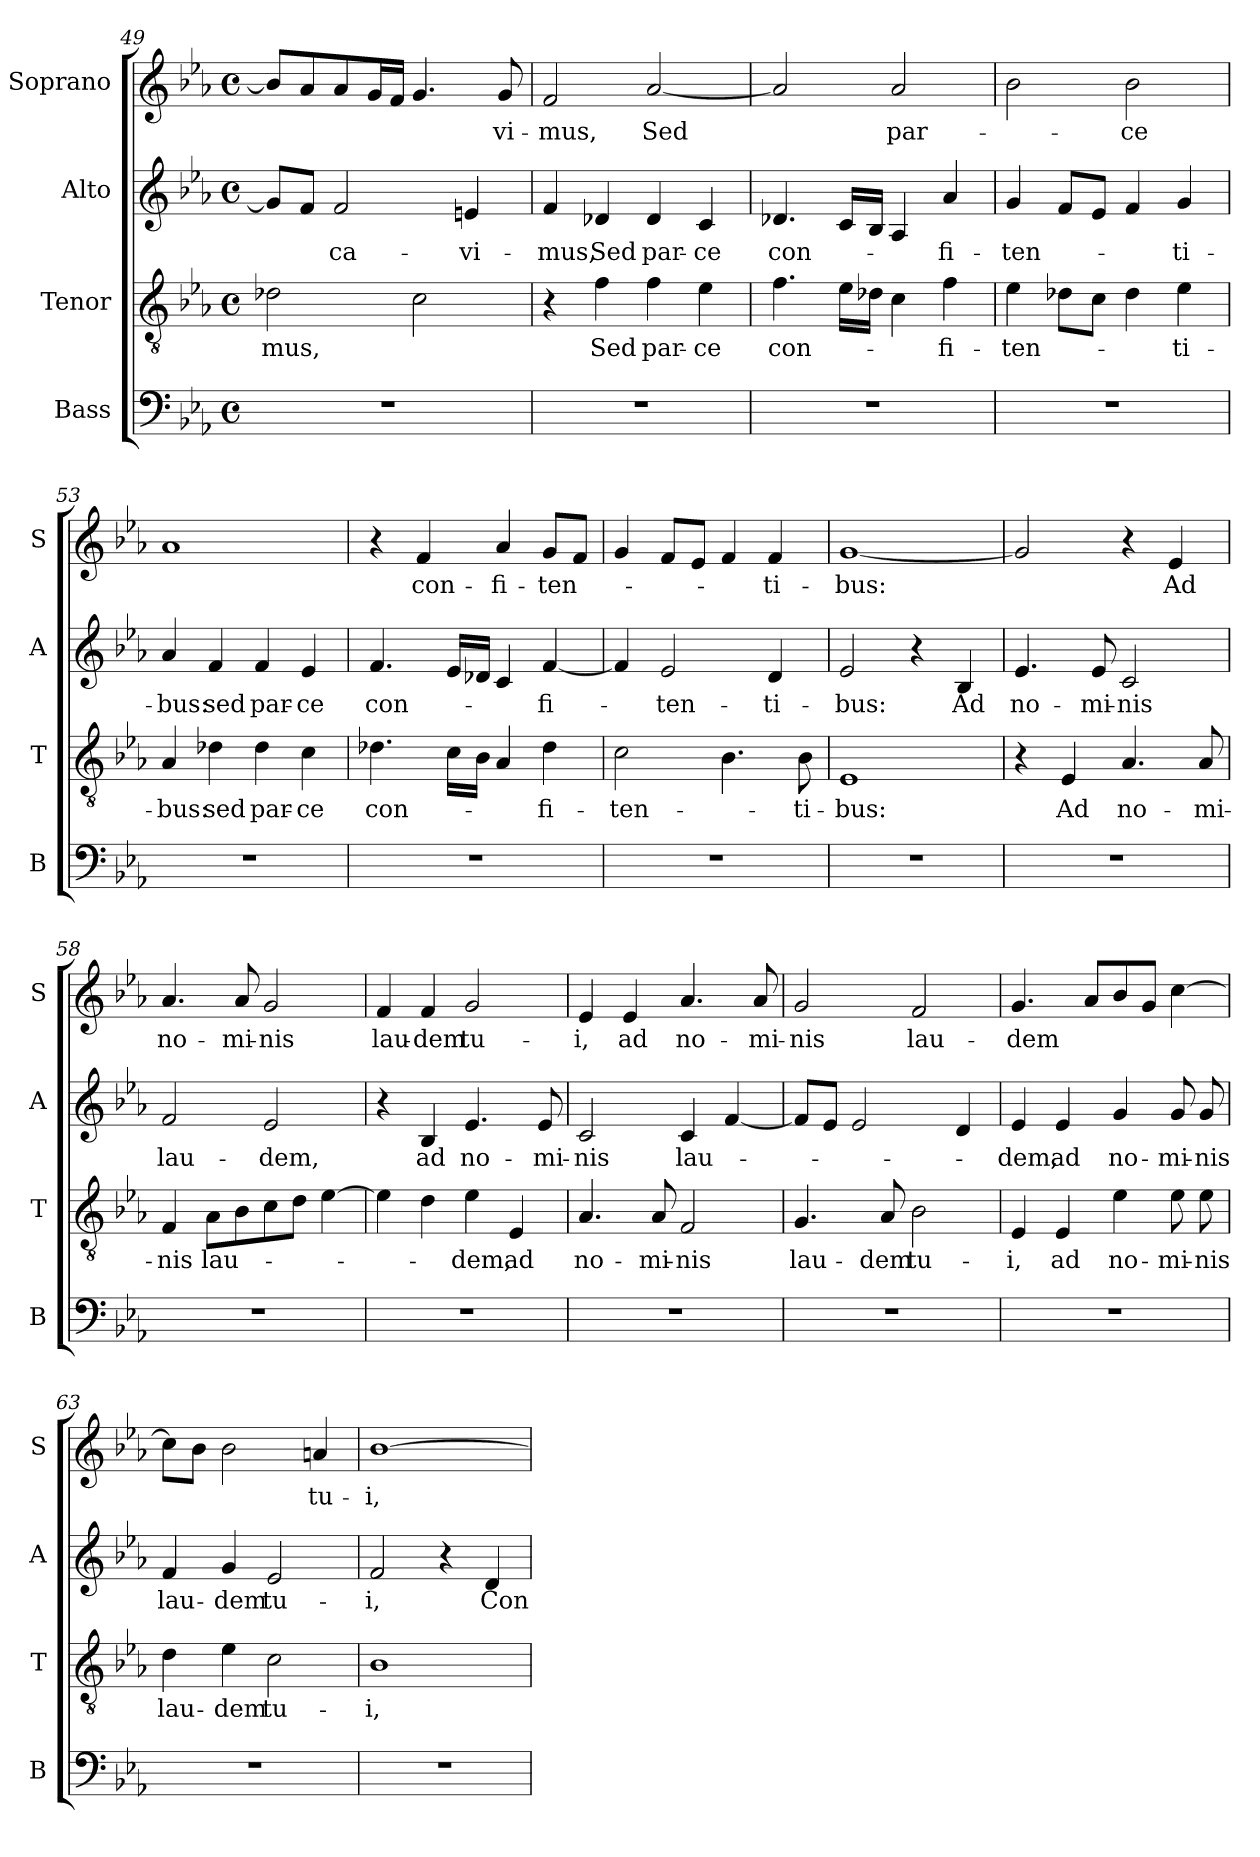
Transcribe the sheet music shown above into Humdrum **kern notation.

**kern	**kern	**text	**kern	**text	**kern	**text
*part4	*part3	*part3	*part2	*part2	*part1	*part1
*staff4	*staff3	*staff3	*staff2	*staff2	*staff1	*staff1
*I"Bass	*I"Tenor	*	*I"Alto	*	*I"Soprano	*
*I'B	*I'T	*	*I'A	*	*I'S	*
*clefF4	*clefGv2	*	*clefG2	*	*clefG2	*
*k[b-e-a-]	*k[b-e-a-]	*	*k[b-e-a-]	*	*k[b-e-a-]	*
*E-:	*E-:	*	*E-:	*	*E-:	*
*M4/4	*M4/4	*	*M4/4	*	*M4/4	*
*met(c)	*met(c)	*	*met(c)	*	*met(c)	*
=49	=49	=49	=49	=49	=49	=49
!	!	!LO:LY:b	!	!	!	!
1r	2d-X\	-mus,	8g/L]	.	8b-/L]	.
.	.	.	8f/J	.	8a-/	.
!	!	!	!	!LO:LY:b	!	!
.	.	.	2f/	-ca-	8a-/	.
.	.	.	.	.	16g/L	.
.	.	.	.	.	16f/JJ	.
.	2c\	.	.	.	4.g/	.
!	!	!	!	!LO:LY:b	!	!
.	.	.	4en/	-vi-	.	.
!	!	!	!	!	!	!LO:LY:b
.	.	.	.	.	8g/	-vi-
!!LO:LB:g=z
=50	=50	=50	=50	=50	=50	=50
!	!	!	!	!LO:LY:b	!	!LO:LY:b
1r	4r	.	4f/	-mus,	2f/	-mus,
!	!	!LO:LY:b	!	!LO:LY:b	!	!
.	4f\	Sed	4d-X/	Sed	.	.
!	!	!LO:LY:b	!	!LO:LY:b	!	!LO:LY:b
.	4f\	par-	4d-/	par-	[2a-/	Sed
!	!	!LO:LY:b	!	!LO:LY:b	!	!
.	4e-\	-ce	4c/	-ce	.	.
=51	=51	=51	=51	=51	=51	=51
!	!	!LO:LY:b	!	!LO:LY:b	!	!
1r	4.f\	con-	4.d-X/	con-	2a-/]	.
.	16e-\LL	.	16c/LL	.	.	.
.	16d-X\JJ	.	16B-/JJ	.	.	.
!	!	!	!	!	!	!LO:LY:b
.	4c\	.	4A-/	.	2a-/	par-
!	!	!LO:LY:b	!	!LO:LY:b	!	!
.	4f\	-fi-	4a-/	-fi-	.	.
=52	=52	=52	=52	=52	=52	=52
!	!	!LO:LY:b	!	!LO:LY:b	!	!
1r	4e-\	-ten-	4g/	-ten-	2b-\	.
.	8d-X\L	.	8f/L	.	.	.
.	8c\J	.	8e-/J	.	.	.
!	!	!	!	!	!	!LO:LY:b
.	4d-\	.	4f/	.	2b-\	-ce
!	!	!LO:LY:b	!	!LO:LY:b	!	!
.	4e-\	-ti-	4g/	-ti-	.	.
=53	=53	=53	=53	=53	=53	=53
!	!	!LO:LY:b	!	!LO:LY:b	!	!
1r	4A-/	-bus:	4a-/	-bus:	1a-	.
!	!	!LO:LY:b	!	!LO:LY:b	!	!
.	4d-X\	sed	4f/	sed	.	.
!	!	!LO:LY:b	!	!LO:LY:b	!	!
.	4d-\	par-	4f/	par-	.	.
!	!	!LO:LY:b	!	!LO:LY:b	!	!
.	4c\	-ce	4e-/	-ce	.	.
!!LO:LB:g=z
=54	=54	=54	=54	=54	=54	=54
!	!	!LO:LY:b	!	!LO:LY:b	!	!
1r	4.d-X\	con-	4.f/	con-	4r	.
!	!	!	!	!	!	!LO:LY:b
.	.	.	.	.	4f/	con-
.	16c\LL	.	16e-/LL	.	.	.
.	16B-\JJ	.	16d-X/JJ	.	.	.
!	!	!	!	!	!	!LO:LY:b
.	4A-/	.	4c/	.	4a-/	-fi-
!	!	!LO:LY:b	!	!LO:LY:b	!	!LO:LY:b
.	4d-\	-fi-	[4f/	-fi-	8g/L	-ten-
.	.	.	.	.	8f/J	.
=55	=55	=55	=55	=55	=55	=55
!	!	!LO:LY:b	!	!	!	!
1r	2c\	-ten-	4f/]	.	4g/	.
!	!	!	!	!LO:LY:b	!	!
.	.	.	2e-/	-ten-	8f/L	.
.	.	.	.	.	8e-/J	.
.	4.B-\	.	.	.	4f/	.
!	!	!	!	!LO:LY:b	!	!LO:LY:b
.	.	.	4d/	-ti-	4f/	-ti-
!	!	!LO:LY:b	!	!	!	!
.	8B-\	-ti-	.	.	.	.
=56	=56	=56	=56	=56	=56	=56
!	!	!LO:LY:b	!	!LO:LY:b	!	!LO:LY:b
1r	1E-	-bus:	2e-/	-bus:	[1g	-bus:
.	.	.	4r	.	.	.
!	!	!	!	!LO:LY:b	!	!
.	.	.	4B-/	Ad	.	.
=57	=57	=57	=57	=57	=57	=57
!	!	!	!	!LO:LY:b	!	!
1r	4r	.	4.e-/	no-	2g/]	.
!	!	!LO:LY:b	!	!	!	!
.	4E-/	Ad	.	.	.	.
!	!	!	!	!LO:LY:b	!	!
.	.	.	8e-/	-mi-	.	.
!	!	!LO:LY:b	!	!LO:LY:b	!	!
.	4.A-/	no-	2c/	-nis	4r	.
!	!	!	!	!	!	!LO:LY:b
.	.	.	.	.	4e-/	Ad
!	!	!LO:LY:b	!	!	!	!
.	8A-/	-mi-	.	.	.	.
!!LO:PB:g=z
=58	=58	=58	=58	=58	=58	=58
!	!	!LO:LY:b	!	!LO:LY:b	!	!LO:LY:b
1r	4F/	-nis	2f/	lau-	4.a-/	no-
!	!	!LO:LY:b	!	!	!	!
.	8A-\L	lau-	.	.	.	.
!	!	!	!	!	!	!LO:LY:b
.	8B-\	.	.	.	8a-/	-mi-
!	!	!	!	!LO:LY:b	!	!LO:LY:b
.	8c\	.	2e-/	-dem,	2g/	-nis
.	8d\J	.	.	.	.	.
.	[4e-\	.	.	.	.	.
=59	=59	=59	=59	=59	=59	=59
!	!	!	!	!	!	!LO:LY:b
1r	4e-\]	.	4r	.	4f/	lau-
!	!	!	!	!LO:LY:b	!	!LO:LY:b
.	4d\	.	4B-/	ad	4f/	-dem
!	!	!LO:LY:b	!	!LO:LY:b	!	!LO:LY:b
.	4e-\	-dem,	4.e-/	no-	2g/	tu-
!	!	!LO:LY:b	!	!	!	!
.	4E-/	ad	.	.	.	.
!	!	!	!	!LO:LY:b	!	!
.	.	.	8e-/	-mi-	.	.
=60	=60	=60	=60	=60	=60	=60
!	!	!LO:LY:b	!	!LO:LY:b	!	!LO:LY:b
1r	4.A-/	no-	2c/	-nis	4e-/	-i,
!	!	!	!	!	!	!LO:LY:b
.	.	.	.	.	4e-/	ad
!	!	!LO:LY:b	!	!	!	!
.	8A-/	-mi-	.	.	.	.
!	!	!LO:LY:b	!	!LO:LY:b	!	!LO:LY:b
.	2F/	-nis	4c/	lau-	4.a-/	no-
.	.	.	[4f/	.	.	.
!	!	!	!	!	!	!LO:LY:b
.	.	.	.	.	8a-/	-mi-
=61	=61	=61	=61	=61	=61	=61
!	!	!LO:LY:b	!	!	!	!LO:LY:b
1r	4.G/	lau-	8f/L]	.	2g/	-nis
.	.	.	8e-/J	.	.	.
.	.	.	2e-/	.	.	.
!	!	!LO:LY:b	!	!	!	!
.	8A-/	-dem	.	.	.	.
!	!	!LO:LY:b	!	!	!	!LO:LY:b
.	2B-\	tu-	.	.	2f/	lau-
.	.	.	4d/	.	.	.
=62	=62	=62	=62	=62	=62	=62
!	!	!LO:LY:b	!	!LO:LY:b	!	!LO:LY:b
1r	4E-/	-i,	4e-/	-dem,	4.g/	-dem
!	!	!LO:LY:b	!	!LO:LY:b	!	!
.	4E-/	ad	4e-/	ad	.	.
.	.	.	.	.	8a-/L	.
!	!	!LO:LY:b	!	!LO:LY:b	!	!
.	4e-\	no-	4g/	no-	8b-/	.
.	.	.	.	.	8g/J	.
!	!	!LO:LY:b	!	!LO:LY:b	!	!
.	8e-\	-mi-	8g/	-mi-	[4cc\	.
!	!	!LO:LY:b	!	!LO:LY:b	!	!
.	8e-\	-nis	8g/	-nis	.	.
!!LO:LB:g=z
=63	=63	=63	=63	=63	=63	=63
!	!	!LO:LY:b	!	!LO:LY:b	!	!
1r	4d\	lau-	4f/	lau-	8cc\L]	.
.	.	.	.	.	8b-\J	.
!	!	!LO:LY:b	!	!LO:LY:b	!	!
.	4e-\	-dem	4g/	-dem	2b-\	.
!	!	!LO:LY:b	!	!LO:LY:b	!	!
.	2c\	tu-	2e-/	tu-	.	.
!	!	!	!	!	!	!LO:LY:b
.	.	.	.	.	4an/	tu-
=64	=64	=64	=64	=64	=64	=64
!	!	!LO:LY:b	!	!LO:LY:b	!	!LO:LY:b
1r	1B-	-i,	2f/	-i,	[1b-	-i,
.	.	.	4r	.	.	.
!	!	!	!	!LO:LY:b	!	!
.	.	.	4d/	Con-	.	.
=	=	=	=	=	=	=
*-	*-	*-	*-	*-	*-	*-
